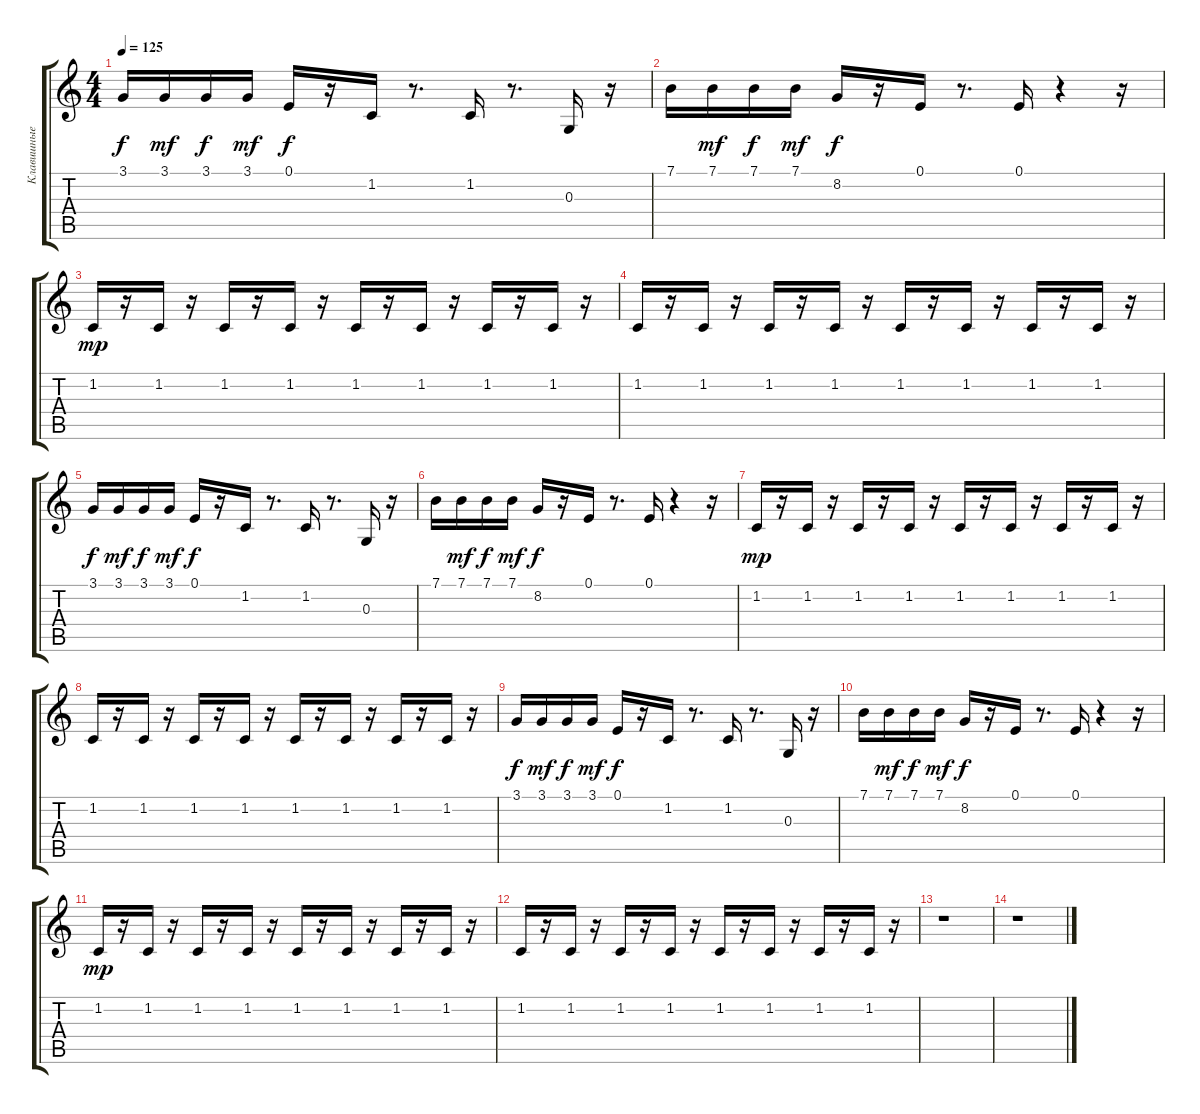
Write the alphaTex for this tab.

\track ("Клавишные" "Клавишные") {instrument electricgrandpiano}
\staff {score tabs}
\tuning (E4 B3 G3 D3 A2 E2) {hide}
\ts (4 4)
\tempo 125
\clef g2
\ks c
3.1.16{dy f} 3.1.16{dy mf} 3.1.16{dy f} 3.1.16{dy mf} 0.1.16{dy f} r.16 1.2.16 r.8{d} 1.2.16 r.8{d} 0.3.16 r.16 |
7.1.16 7.1.16{dy mf} 7.1.16{dy f} 7.1.16{dy mf} 8.2.16{dy f} r.16 0.1.16 r.8{d} 0.1.16 r.4 r.16 |
1.2.16{dy mp} r.16 1.2.16 r.16 1.2.16 r.16 1.2.16 r.16 1.2.16 r.16 1.2.16 r.16 1.2.16 r.16 1.2.16 r.16 |
1.2.16 r.16 1.2.16 r.16 1.2.16 r.16 1.2.16 r.16 1.2.16 r.16 1.2.16 r.16 1.2.16 r.16 1.2.16 r.16 |
3.1.16{dy f} 3.1.16{dy mf} 3.1.16{dy f} 3.1.16{dy mf} 0.1.16{dy f} r.16 1.2.16 r.8{d} 1.2.16 r.8{d} 0.3.16 r.16 |
7.1.16 7.1.16{dy mf} 7.1.16{dy f} 7.1.16{dy mf} 8.2.16{dy f} r.16 0.1.16 r.8{d} 0.1.16 r.4 r.16 |
1.2.16{dy mp} r.16 1.2.16 r.16 1.2.16 r.16 1.2.16 r.16 1.2.16 r.16 1.2.16 r.16 1.2.16 r.16 1.2.16 r.16 |
1.2.16 r.16 1.2.16 r.16 1.2.16 r.16 1.2.16 r.16 1.2.16 r.16 1.2.16 r.16 1.2.16 r.16 1.2.16 r.16 |
3.1.16{dy f} 3.1.16{dy mf} 3.1.16{dy f} 3.1.16{dy mf} 0.1.16{dy f} r.16 1.2.16 r.8{d} 1.2.16 r.8{d} 0.3.16 r.16 |
7.1.16 7.1.16{dy mf} 7.1.16{dy f} 7.1.16{dy mf} 8.2.16{dy f} r.16 0.1.16 r.8{d} 0.1.16 r.4 r.16 |
1.2.16{dy mp} r.16 1.2.16 r.16 1.2.16 r.16 1.2.16 r.16 1.2.16 r.16 1.2.16 r.16 1.2.16 r.16 1.2.16 r.16 |
1.2.16 r.16 1.2.16 r.16 1.2.16 r.16 1.2.16 r.16 1.2.16 r.16 1.2.16 r.16 1.2.16 r.16 1.2.16 r.16 |
r.1 |
r.1
